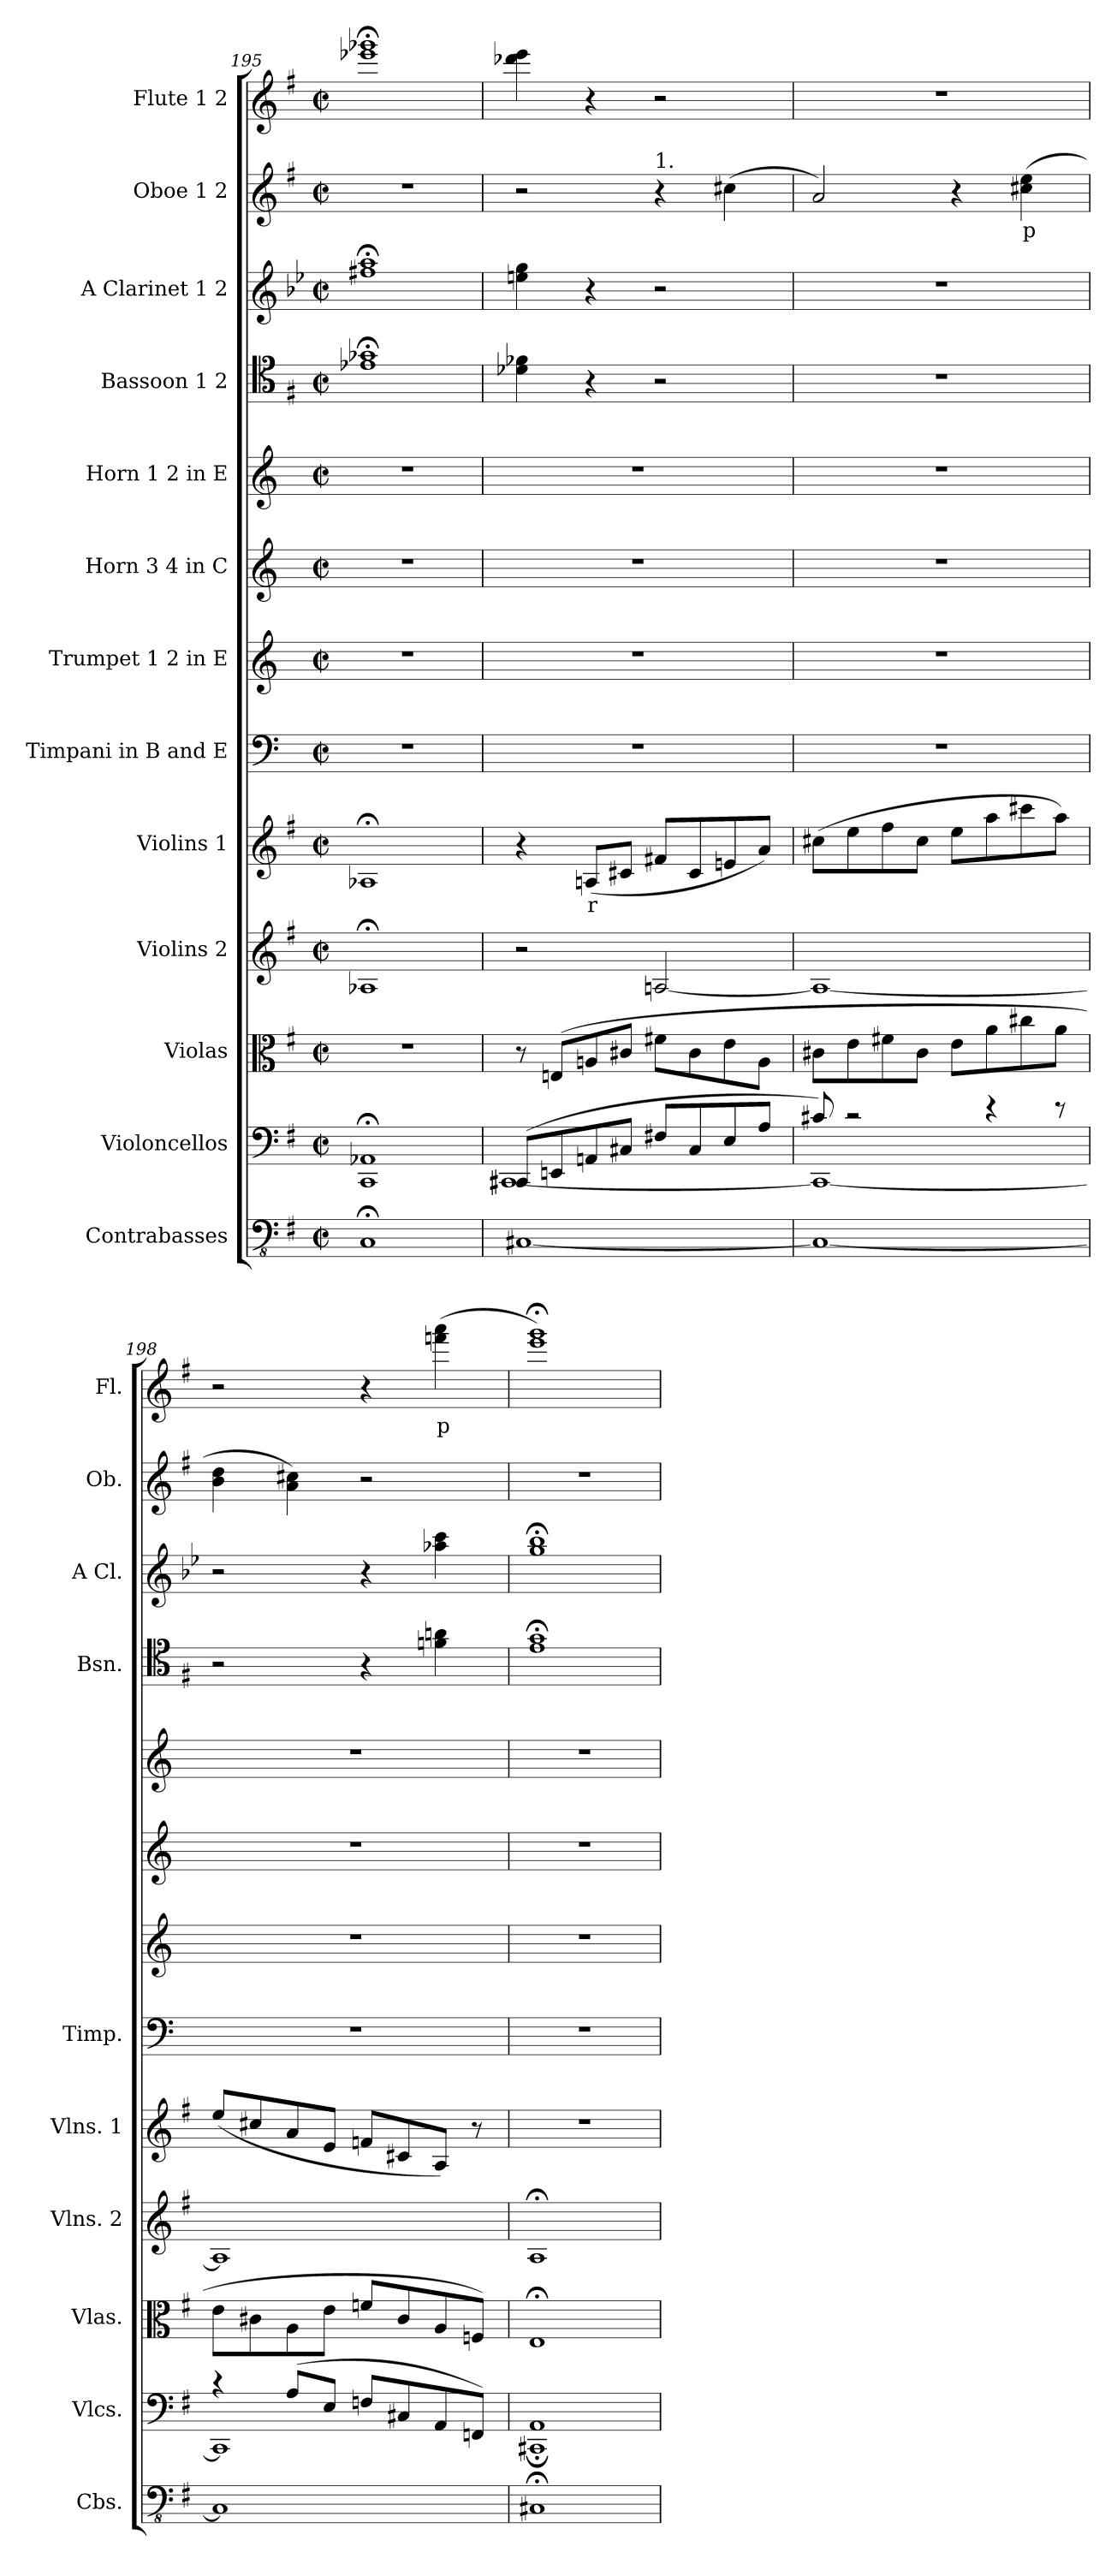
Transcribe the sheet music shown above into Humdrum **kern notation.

**kern	**kern	**kern	**kern	**kern	**text	**kern	**kern	**kern	**kern	**kern	**kern	**kern	**text	**kern	**text
*part13	*part12	*part11	*part10	*part9	*part9	*part8	*part7	*part6	*part5	*part4	*part3	*part2	*part2	*part1	*part1
*staff13	*staff12	*staff11	*staff10	*staff9	*staff9	*staff8	*staff7	*staff6	*staff5	*staff4	*staff3	*staff2	*staff2	*staff1	*staff1
*I"Contrabasses	*I"Violoncellos	*I"Violas	*I"Violins 2	*I"Violins 1	*	*I"Timpani in B and E	*I"Trumpet 1 2 in E	*I"Horn 3 4  in C	*I"Horn 1 2 in E	*I"Bassoon 1 2	*I"A Clarinet 1 2	*I"Oboe 1 2	*	*I"Flute 1 2	*
*I'Cbs.	*I'Vlcs.	*I'Vlas.	*I'Vlns. 2	*I'Vlns. 1	*	*I'Timp.	*	*	*	*I'Bsn.	*I'A Cl.	*I'Ob.	*	*I'Fl.	*
*clefFv4	*clefF4	*clefC3	*clefG2	*clefG2	*	*clefF4	*clefG2	*clefG2	*clefG2	*clefC4	*clefG2	*clefG2	*	*clefG2	*
*	*	*	*	*	*	*	*ITrd-2c-4	*ITrd7c12	*ITrd5c8	*	*ITrd2c3	*	*	*	*
*k[f#]	*k[f#]	*k[f#]	*k[f#]	*k[f#]	*	*k[]	*k[f#c#g#d#]	*k[]	*k[f#c#g#d#]	*k[f#]	*k[f#]	*k[f#]	*	*k[f#]	*
*M2/2	*M2/2	*M2/2	*M2/2	*M2/2	*	*M2/2	*M2/2	*M2/2	*M2/2	*M2/2	*M2/2	*M2/2	*	*M2/2	*
*met(c|)	*met(c|)	*met(c|)	*met(c|)	*met(c|)	*	*met(c|)	*met(c|)	*met(c|)	*met(c|)	*met(c|)	*met(c|)	*met(c|)	*	*met(c|)	*
=195	=195	=195	=195	=195	=195	=195	=195	=195	=195	=195	=195	=195	=195	=195	=195
*	*^	*	*	*	*	*	*	*	*	*	*	*	*	*	*
1CC;<	1AA-X;<	1CC	1r	1A-X;<	1A-X;<	.	1r	1r	1r	1r	1e-X;< 1g-X;<	1dd#X;< 1ff#;<	1r	.	1eee-X;< 1ggg-X;<	.
=196	=196	=196	=196	=196	=196	=196	=196	=196	=196	=196	=196	=196	=196	=196	=196	=196
[1CC#X	(>8CC#X/L	[1CC#	8r	2r	4r	.	1r	1r	1r	1r	4d-X\ 4f-X\	4cc#X\ 4ee\	2r	.	4ddd-X\ 4eee\	.
.	8EEn/	.	(>8En/L	.	.	.	.	.	.	.	.	.	.	.	.	.
!	!	!	!	!	!	!LO:LY:b:color=#FF0000	!	!	!	!	!	!	!	!	!	!
.	8AAn/	.	8An/	.	(<8An/L	r	.	.	.	.	4r	4r	.	.	4r	.
.	8C#X/J	.	8c#X/J	.	8c#X/J	.	.	.	.	.	.	.	.	.	.	.
!	!	!	!	!	!	!	!	!	!	!	!	!	!LO:TX:a:t=1.	!	!	!
.	8F#X/L	.	8f#X\L	[2An/	8f#X/L	.	.	.	.	.	2r	2r	4r	.	2r	.
.	8C#/	.	8c#\	.	8c#/	.	.	.	.	.	.	.	.	.	.	.
.	8E/	.	8e\	.	8en/	.	.	.	.	.	.	.	(>4cc#X\	.	.	.
.	8A/J	.	8A\J	.	8a/J)	.	.	.	.	.	.	.	.	.	.	.
=197	=197	=197	=197	=197	=197	=197	=197	=197	=197	=197	=197	=197	=197	=197	=197	=197
1CC#_	8c#X/)	1CC#_	8c#X\L	1A_	(>8cc#X\L	.	1r	1r	1r	1r	1r	1r	2a/)	.	1r	.
.	2r	.	8e\	.	8ee\	.	.	.	.	.	.	.	.	.	.	.
.	.	.	8f#X\	.	8ff#\	.	.	.	.	.	.	.	.	.	.	.
.	.	.	8c#\J	.	8cc#\J	.	.	.	.	.	.	.	.	.	.	.
.	.	.	8e\L	.	8ee\L	.	.	.	.	.	.	.	4r	.	.	.
.	4r	.	8a\	.	8aa\	.	.	.	.	.	.	.	.	.	.	.
!	!	!	!	!	!	!	!	!	!	!	!	!	!	!LO:LY:b:color=#FF0000	!	!
.	.	.	8cc#X\	.	8ccc#X\	.	.	.	.	.	.	.	(>4cc#X\ 4ee\	p	.	.
.	8r	.	8a\J	.	8aa\J)	.	.	.	.	.	.	.	.	.	.	.
=198	=198	=198	=198	=198	=198	=198	=198	=198	=198	=198	=198	=198	=198	=198	=198	=198
1CC#]	4r	1CC#]	8e\L	1A]	(<8ee/L	.	1r	1r	1r	1r	2r	2r	4b\ 4dd\	.	2r	.
.	.	.	8c#X\	.	8cc#X/	.	.	.	.	.	.	.	.	.	.	.
.	(>8A/L	.	8A\	.	8a/	.	.	.	.	.	.	.	4a\ 4cc#X\)	.	.	.
.	8E/J	.	8e\J	.	8e/J	.	.	.	.	.	.	.	.	.	.	.
.	8Fn/L	.	8fn/L	.	8fn/L	.	.	.	.	.	4r	4r	2r	.	4r	.
.	8C#X/	.	8c#/	.	8c#X/	.	.	.	.	.	.	.	.	.	.	.
!	!	!	!	!	!	!	!	!	!	!	!	!	!	!	!	!LO:LY:b:color=#FF0000
.	8AA/	.	8A/	.	8A/J)	.	.	.	.	.	4fn\ 4an\	4ffn\ 4aa\	.	.	(>4fffn\ 4aaa\	p
.	8FFn/J)	.	8Fn/J)	.	8r	.	.	.	.	.	.	.	.	.	.	.
=199	=199	=199	=199	=199	=199	=199	=199	=199	=199	=199	=199	=199	=199	=199	=199	=199
1CC#X;<	1AA	1CC#X;	1E;<	1A;<	1r	.	1r	1r	1r	1r	1e;< 1g;<	1ee;< 1gg;<	1r	.	1eee;< 1ggg;<)	.
*	*v	*v	*	*	*	*	*	*	*	*	*	*	*	*	*	*
=	=	=	=	=	=	=	=	=	=	=	=	=	=	=	=
*-	*-	*-	*-	*-	*-	*-	*-	*-	*-	*-	*-	*-	*-	*-	*-
